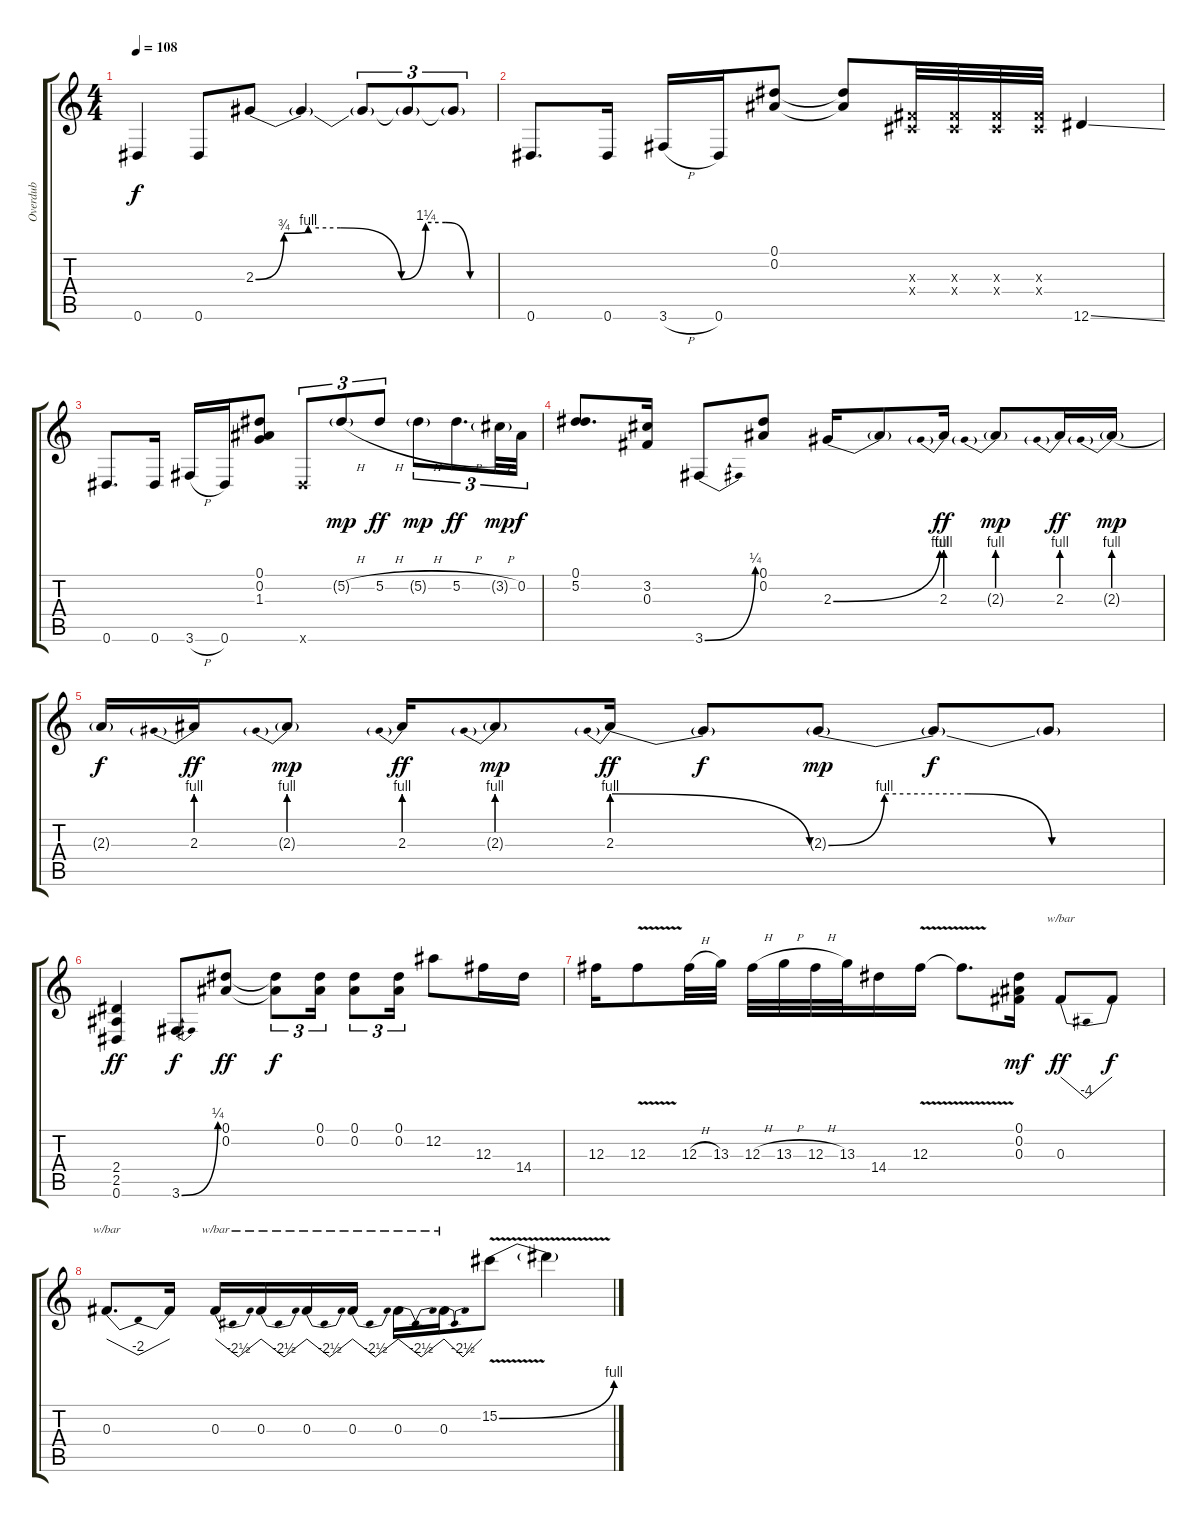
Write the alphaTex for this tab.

\track ("Overdub" "Overdub") {instrument fretlessbass}
\staff {score tabs}
\tuning (Eb4 Bb3 Gb3 Db3 Ab2 Eb2) {hide}
\ts (4 4)
\tempo 108
\clef g2
\ks c
0.6.4{dy f} 0.6.8 2.3{be (custom 0 0 7 3 13 4 21 4 36 0 42 5 47 5 53 0 60 0)}.8 2.3{t}.4 2.3{t}.8{tu (3 2)} 2.3{t}.8{tu (3 2)} 2.3{t}.8{tu (3 2)} |
0.6.8{d} 0.6.16 3.6{h}.16 0.6.16 (0.1 0.2).8 (0.1{t} 0.2{t}).8 (0.3{x} 0.4{x}).32 (0.3{x} 0.4{x}).32 (0.3{x} 0.4{x}).32 (0.3{x} 0.4{x}).32 12.6{ss}.4 |
0.6.8{d} 0.6.16 3.6{h}.16 0.6.16 (0.1 0.2 1.3).8 0.6{x}.8{tu (3 2)} 5.2{h g}.8{tu (3 2) dy mp volume 14 instrument choiraahs} 5.2{h}.8{tu (3 2) dy ff} 5.2{h g}.8{tu (3 2) dy mp} 5.2{h}.8{d tu (3 2) dy ff} 3.2{h g}.32{tu (3 2) dy mp} 0.2.32{tu (3 2) dy f} |
(0.1 5.2).8{d volume 10 instrument fretlessbass} (3.2 0.3).16 3.6{be (bend 0 0 60 1)}.8 (0.1 0.2).8 2.3{be (bend 0 0 60 4)}.16 2.3{t}.8{volume 14 instrument choiraahs} 2.3{be (prebend 0 4 60 4)}.16{dy ff} 2.3{be (prebend 0 4 60 4) g}.8{dy mp} 2.3{be (prebend 0 4 60 4)}.16{dy ff} 2.3{be (prebend 0 4 60 4) g}.16{dy mp} |
2.3{t}.16{dy f} 2.3{be (prebend 0 4 60 4)}.16{dy ff} 2.3{be (prebend 0 4 60 4) g}.8{dy mp} 2.3{be (prebend 0 4 60 4)}.16{dy ff} 2.3{be (prebend 0 4 60 4) g}.8{dy mp} 2.3{be (prebendrelease 0 4 60 0)}.16{dy ff} 2.3{t}.8{dy f} 2.3{be (custom 0 0 10 4 25 4 40 0 60 0) g}.8{dy mp} 2.3{t}.8{dy f} 2.3{t}.8 |
(2.4 2.5 0.6).4{dy ff volume 10 instrument fretlessbass} 3.6{be (bend 0 0 60 1)}.8{dy f} (0.1 0.2).8{dy ff} (0.1{t} 0.2{t}).8{tu (3 2) dy f} (0.1 0.2).16{tu (3 2)} (0.1 0.2).8{tu (3 2)} (0.1 0.2).16{tu (3 2)} 12.2.8 12.3.16 14.4.16 |
12.3.16 12.3{v}.8 12.3{h}.32 13.3.32 12.3{h}.32 13.3{h}.32 12.3{h}.32 13.3.32 14.4.16 12.3{v}.16 12.3{t}.8{d} (0.1 0.2 0.3).16{dy mf} 0.3.8{tbe (dip default 0 0 30 -16 60 0) dy ff} 0.3{t}.8{dy f} |
0.3.8{d tbe (dip default 0 0 30 -8 60 0)} 0.3{t}.16 0.3.16{tbe (dip default 0 0 30 -10 60 0)} 0.3.16{tbe (dip default 0 0 30 -10 60 0)} 0.3.16{tbe (dip default 0 0 30 -10 60 0)} 0.3.16{tbe (dip default 0 0 30 -10 60 0)} 0.3.16{tbe (dip default 0 0 30 -10 60 0)} 0.3.16{tbe (dip default 0 0 30 -10 60 0)} 15.2{be (bend 0 0 60 4) v}.8 15.2{t}.4
